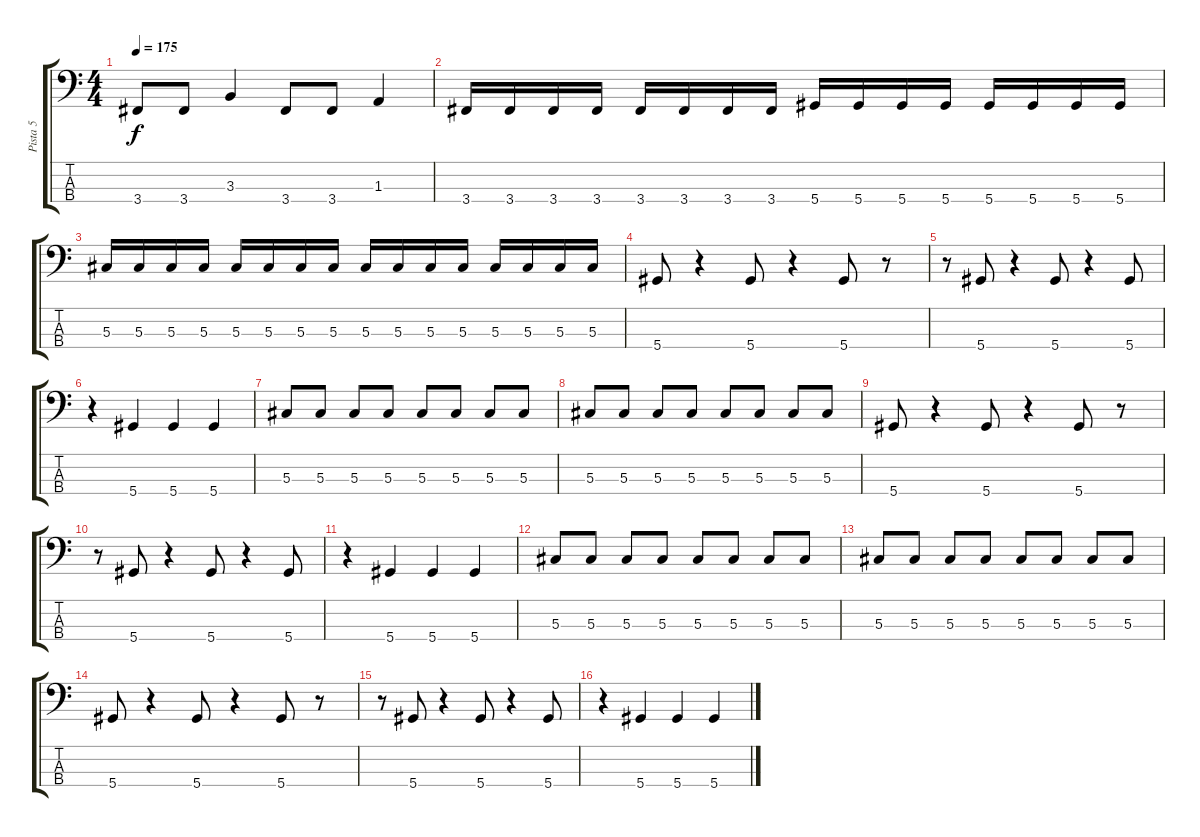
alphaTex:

\track ("Pista 5" "Pista 5") {instrument electricbasspick}
\staff {score tabs}
\tuning (Gb2 Db2 Ab1 Eb1) {hide}
\ts (4 4)
\tempo 175
\clef f4
\ks c
3.4.8{dy f} 3.4.8 3.3.4 3.4.8 3.4.8 1.3.4 |
3.4.16 3.4.16 3.4.16 3.4.16 3.4.16 3.4.16 3.4.16 3.4.16 5.4.16 5.4.16 5.4.16 5.4.16 5.4.16 5.4.16 5.4.16 5.4.16 |
5.3.16 5.3.16 5.3.16 5.3.16 5.3.16 5.3.16 5.3.16 5.3.16 5.3.16 5.3.16 5.3.16 5.3.16 5.3.16 5.3.16 5.3.16 5.3.16 |
5.4.8 r.4 5.4.8 r.4 5.4.8 r.8 |
r.8 5.4.8 r.4 5.4.8 r.4 5.4.8 |
r.4 5.4.4 5.4.4 5.4.4 |
5.3.8 5.3.8 5.3.8 5.3.8 5.3.8 5.3.8 5.3.8 5.3.8 |
5.3.8 5.3.8 5.3.8 5.3.8 5.3.8 5.3.8 5.3.8 5.3.8 |
5.4.8 r.4 5.4.8 r.4 5.4.8 r.8 |
r.8 5.4.8 r.4 5.4.8 r.4 5.4.8 |
r.4 5.4.4 5.4.4 5.4.4 |
5.3.8 5.3.8 5.3.8 5.3.8 5.3.8 5.3.8 5.3.8 5.3.8 |
5.3.8 5.3.8 5.3.8 5.3.8 5.3.8 5.3.8 5.3.8 5.3.8 |
5.4.8 r.4 5.4.8 r.4 5.4.8 r.8 |
r.8 5.4.8 r.4 5.4.8 r.4 5.4.8 |
r.4 5.4.4 5.4.4 5.4.4
